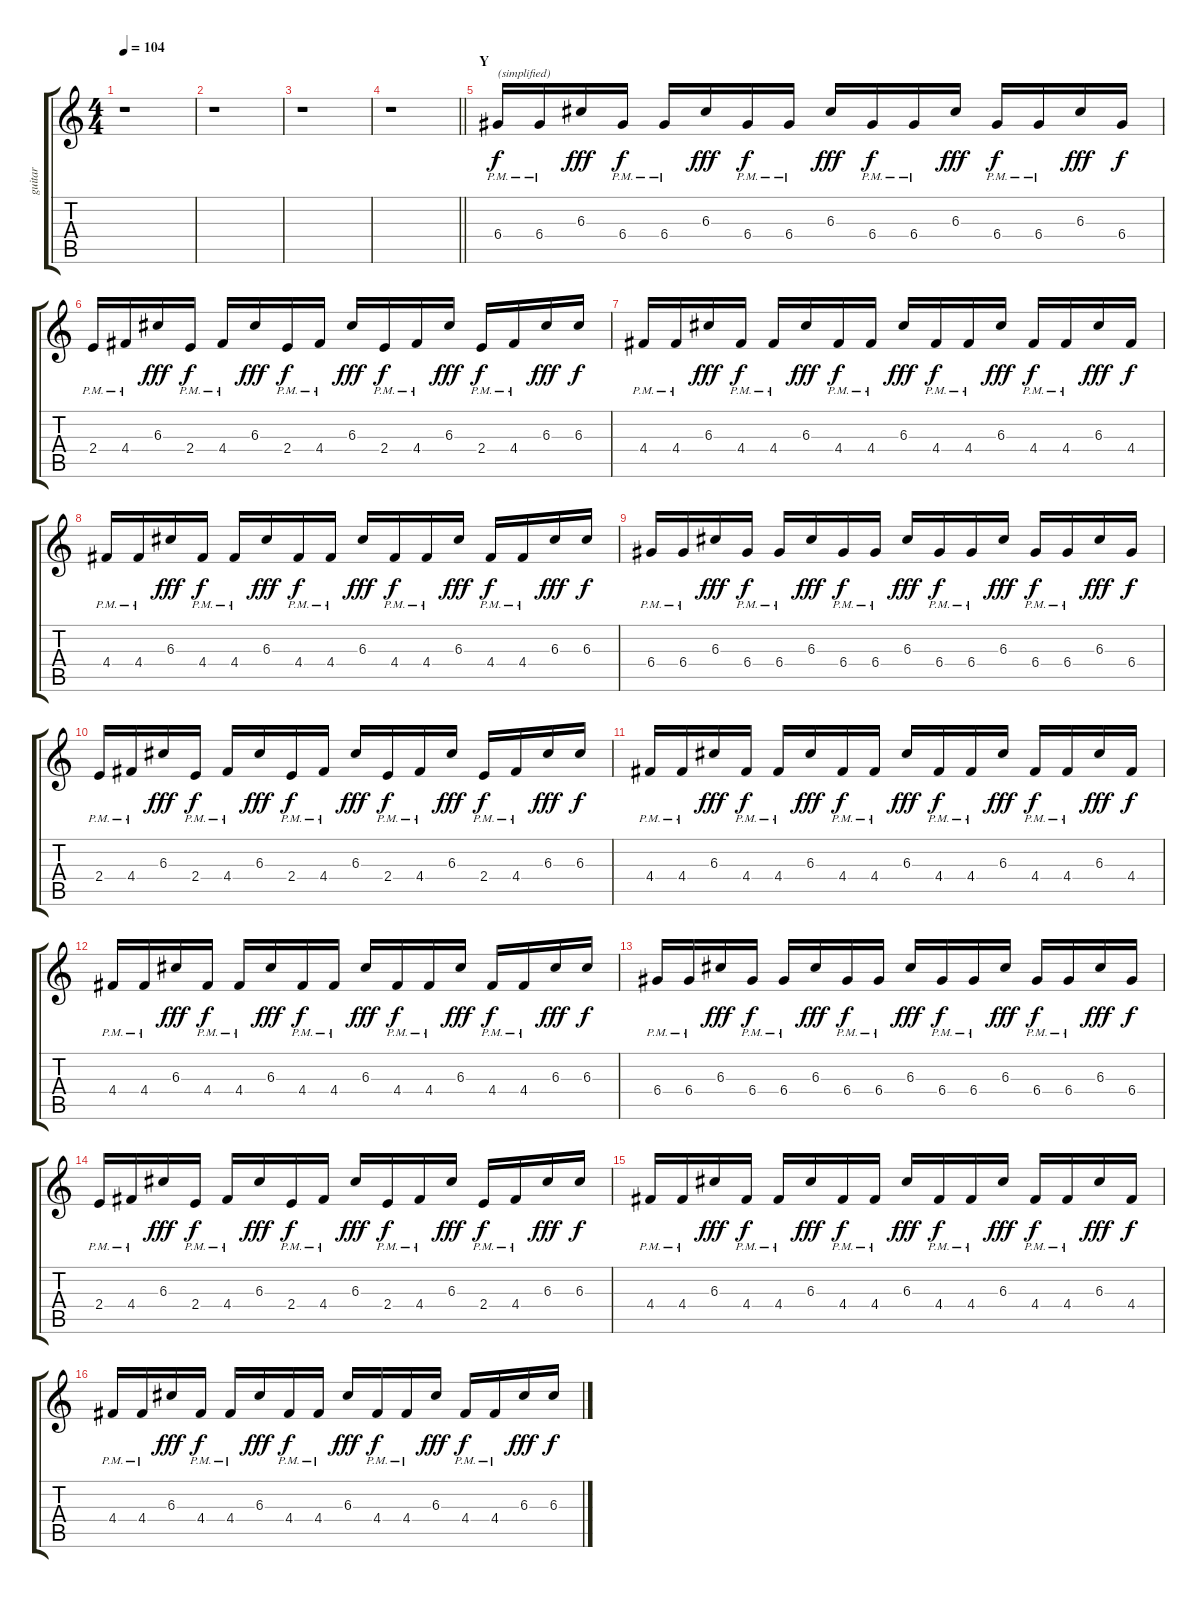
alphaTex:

\track ("guitar" "guitar") {instrument electricguitarclean}
\staff {score tabs}
\tuning (E4 B3 G3 D3 A2 E2) {hide}
\ts (4 4)
\tempo 104
\clef g2
\ks c
r.1{dy f} |
r.1 |
r.1 |
\barLineRight lightlight
r.1 |
\section ("" "Y")
6.4{pm}.16{txt "(simplified)" beam Up} 6.4{pm}.16{beam Up} 6.3.16{dy fff beam Up} 6.4{pm}.16{dy f beam Up} 6.4{pm}.16{beam Up} 6.3.16{dy fff beam Up} 6.4{pm}.16{dy f beam Up} 6.4{pm}.16{beam Up} 6.3.16{dy fff beam Up} 6.4{pm}.16{dy f beam Up} 6.4{pm}.16{beam Up} 6.3.16{dy fff beam Up} 6.4{pm}.16{dy f beam Up} 6.4{pm}.16{beam Up} 6.3.16{dy fff beam Up} 6.4.16{dy f beam Up} |
2.4{pm}.16 4.4{pm}.16 6.3.16{dy fff} 2.4{pm}.16{dy f} 4.4{pm}.16 6.3.16{dy fff} 2.4{pm}.16{dy f} 4.4{pm}.16 6.3.16{dy fff} 2.4{pm}.16{dy f} 4.4{pm}.16 6.3.16{dy fff} 2.4{pm}.16{dy f} 4.4{pm}.16 6.3.16{dy fff} 6.3.16{dy f} |
4.4{pm}.16 4.4{pm}.16 6.3.16{dy fff} 4.4{pm}.16{dy f} 4.4{pm}.16 6.3.16{dy fff} 4.4{pm}.16{dy f} 4.4{pm}.16 6.3.16{dy fff} 4.4{pm}.16{dy f} 4.4{pm}.16 6.3.16{dy fff} 4.4{pm}.16{dy f} 4.4{pm}.16 6.3.16{dy fff} 4.4.16{dy f} |
4.4{pm}.16 4.4{pm}.16 6.3.16{dy fff} 4.4{pm}.16{dy f} 4.4{pm}.16 6.3.16{dy fff} 4.4{pm}.16{dy f} 4.4{pm}.16 6.3.16{dy fff} 4.4{pm}.16{dy f} 4.4{pm}.16 6.3.16{dy fff} 4.4{pm}.16{dy f} 4.4{pm}.16 6.3.16{dy fff} 6.3.16{dy f} |
6.4{pm}.16{beam Up} 6.4{pm}.16{beam Up} 6.3.16{dy fff beam Up} 6.4{pm}.16{dy f beam Up} 6.4{pm}.16{beam Up} 6.3.16{dy fff beam Up} 6.4{pm}.16{dy f beam Up} 6.4{pm}.16{beam Up} 6.3.16{dy fff beam Up} 6.4{pm}.16{dy f beam Up} 6.4{pm}.16{beam Up} 6.3.16{dy fff beam Up} 6.4{pm}.16{dy f beam Up} 6.4{pm}.16{beam Up} 6.3.16{dy fff beam Up} 6.4.16{dy f beam Up} |
2.4{pm}.16 4.4{pm}.16 6.3.16{dy fff} 2.4{pm}.16{dy f} 4.4{pm}.16 6.3.16{dy fff} 2.4{pm}.16{dy f} 4.4{pm}.16 6.3.16{dy fff} 2.4{pm}.16{dy f} 4.4{pm}.16 6.3.16{dy fff} 2.4{pm}.16{dy f} 4.4{pm}.16 6.3.16{dy fff} 6.3.16{dy f} |
4.4{pm}.16 4.4{pm}.16 6.3.16{dy fff} 4.4{pm}.16{dy f} 4.4{pm}.16 6.3.16{dy fff} 4.4{pm}.16{dy f} 4.4{pm}.16 6.3.16{dy fff} 4.4{pm}.16{dy f} 4.4{pm}.16 6.3.16{dy fff} 4.4{pm}.16{dy f} 4.4{pm}.16 6.3.16{dy fff} 4.4.16{dy f} |
4.4{pm}.16 4.4{pm}.16 6.3.16{dy fff} 4.4{pm}.16{dy f} 4.4{pm}.16 6.3.16{dy fff} 4.4{pm}.16{dy f} 4.4{pm}.16 6.3.16{dy fff} 4.4{pm}.16{dy f} 4.4{pm}.16 6.3.16{dy fff} 4.4{pm}.16{dy f} 4.4{pm}.16 6.3.16{dy fff} 6.3.16{dy f} |
6.4{pm}.16{beam Up} 6.4{pm}.16{beam Up} 6.3.16{dy fff beam Up} 6.4{pm}.16{dy f beam Up} 6.4{pm}.16{beam Up} 6.3.16{dy fff beam Up} 6.4{pm}.16{dy f beam Up} 6.4{pm}.16{beam Up} 6.3.16{dy fff beam Up} 6.4{pm}.16{dy f beam Up} 6.4{pm}.16{beam Up} 6.3.16{dy fff beam Up} 6.4{pm}.16{dy f beam Up} 6.4{pm}.16{beam Up} 6.3.16{dy fff beam Up} 6.4.16{dy f beam Up} |
2.4{pm}.16 4.4{pm}.16 6.3.16{dy fff} 2.4{pm}.16{dy f} 4.4{pm}.16 6.3.16{dy fff} 2.4{pm}.16{dy f} 4.4{pm}.16 6.3.16{dy fff} 2.4{pm}.16{dy f} 4.4{pm}.16 6.3.16{dy fff} 2.4{pm}.16{dy f} 4.4{pm}.16 6.3.16{dy fff} 6.3.16{dy f} |
4.4{pm}.16 4.4{pm}.16 6.3.16{dy fff} 4.4{pm}.16{dy f} 4.4{pm}.16 6.3.16{dy fff} 4.4{pm}.16{dy f} 4.4{pm}.16 6.3.16{dy fff} 4.4{pm}.16{dy f} 4.4{pm}.16 6.3.16{dy fff} 4.4{pm}.16{dy f} 4.4{pm}.16 6.3.16{dy fff} 4.4.16{dy f} |
4.4{pm}.16 4.4{pm}.16 6.3.16{dy fff} 4.4{pm}.16{dy f} 4.4{pm}.16 6.3.16{dy fff} 4.4{pm}.16{dy f} 4.4{pm}.16 6.3.16{dy fff} 4.4{pm}.16{dy f} 4.4{pm}.16 6.3.16{dy fff} 4.4{pm}.16{dy f} 4.4{pm}.16 6.3.16{dy fff} 6.3.16{dy f}
